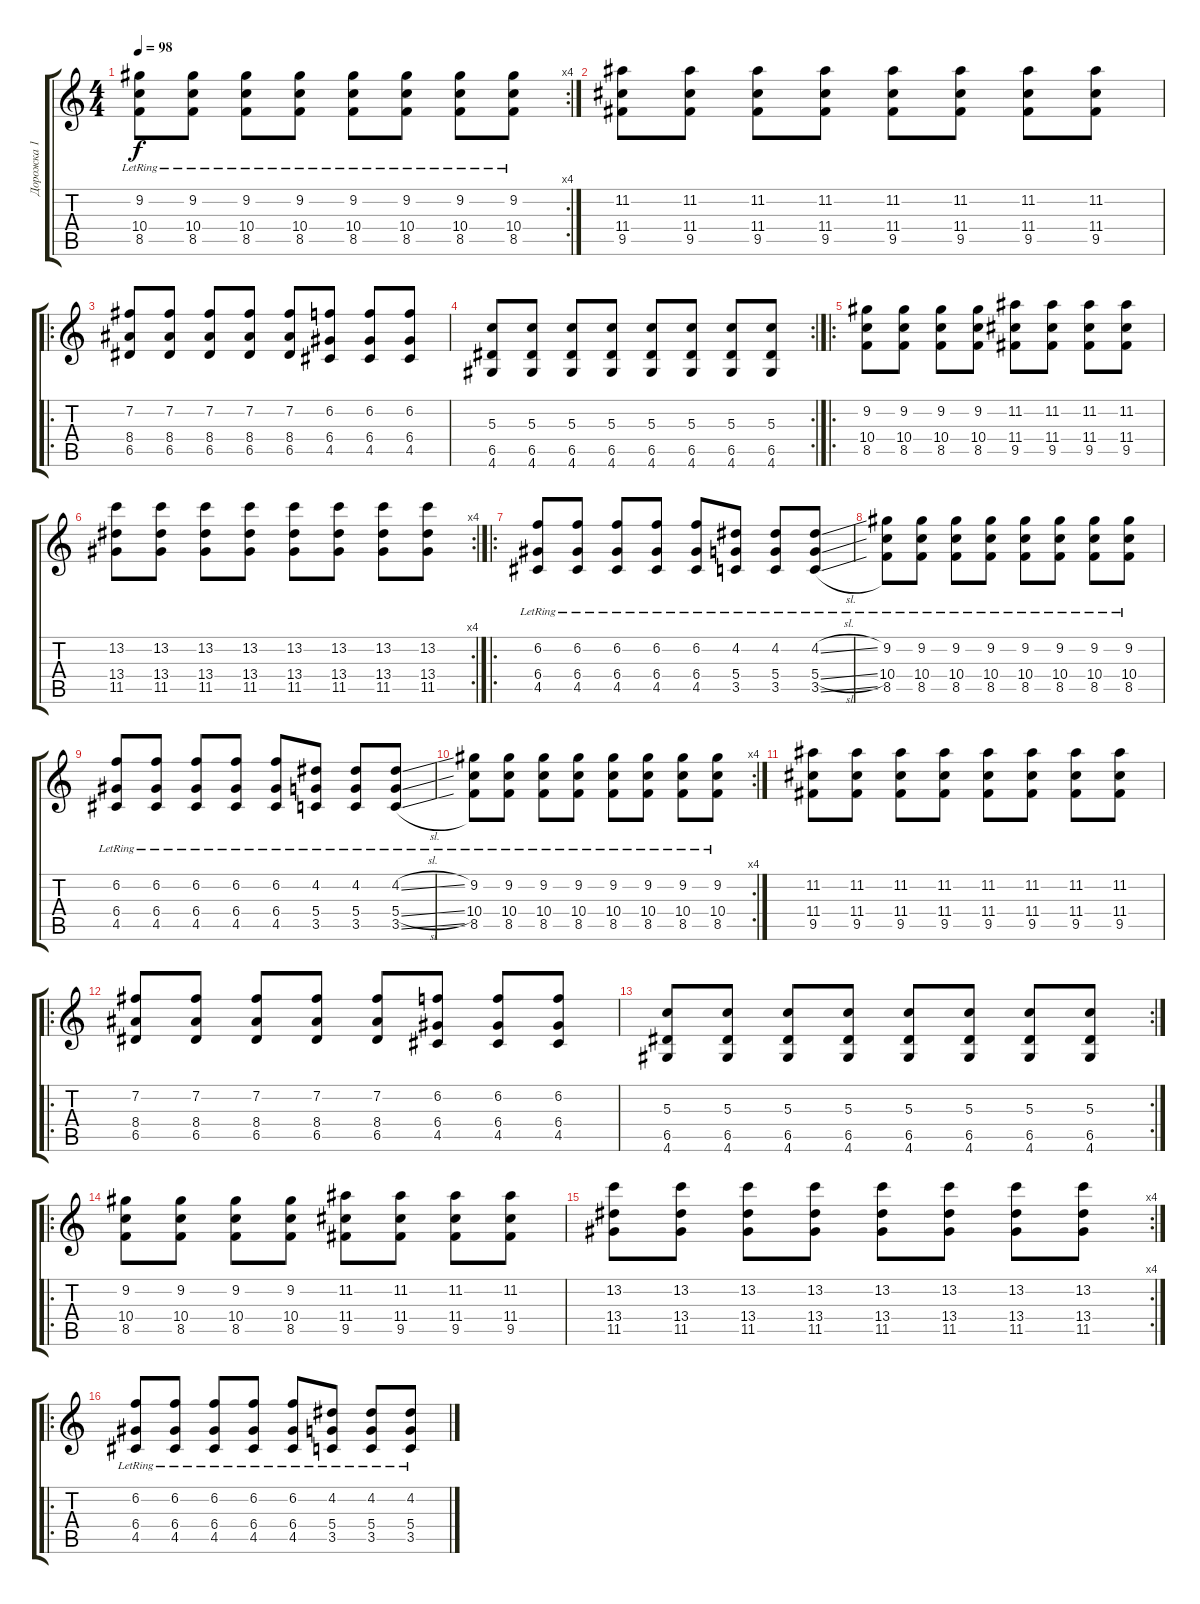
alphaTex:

\track ("Дорожка 1" "Дорожка 1") {instrument electricguitarclean}
\staff {score tabs}
\tuning (E4 B3 G3 D3 A2 E2) {hide}
\rc 4
\ts (4 4)
\tempo 98
\clef g2
\ks c
(9.2{lr} 10.4 8.5).8{dy f} (9.2{lr} 10.4 8.5).8 (9.2{lr} 10.4 8.5).8 (9.2{lr} 10.4 8.5).8 (9.2{lr} 10.4 8.5).8 (9.2{lr} 10.4 8.5).8 (9.2{lr} 10.4 8.5).8 (9.2{lr} 10.4 8.5).8 |
(11.2 11.4 9.5).8 (11.2 11.4 9.5).8 (11.2 11.4 9.5).8 (11.2 11.4 9.5).8 (11.2 11.4 9.5).8 (11.2 11.4 9.5).8 (11.2 11.4 9.5).8 (11.2 11.4 9.5).8 |
\ro
(7.2 8.4 6.5).8 (7.2 8.4 6.5).8 (7.2 8.4 6.5).8 (7.2 8.4 6.5).8 (7.2 8.4 6.5).8 (6.2 6.4 4.5).8 (6.2 6.4 4.5).8 (6.2 6.4 4.5).8 |
\rc 2
(5.3 6.5 4.6).8 (5.3 6.5 4.6).8 (5.3 6.5 4.6).8 (5.3 6.5 4.6).8 (5.3 6.5 4.6).8 (5.3 6.5 4.6).8 (5.3 6.5 4.6).8 (5.3 6.5 4.6).8 |
\ro
(9.2 10.4 8.5).8 (9.2 10.4 8.5).8 (9.2 10.4 8.5).8 (9.2 10.4 8.5).8 (11.2 11.4 9.5).8 (11.2 11.4 9.5).8 (11.2 11.4 9.5).8 (11.2 11.4 9.5).8 |
\rc 4
(13.2 13.4 11.5).8 (13.2 13.4 11.5).8 (13.2 13.4 11.5).8 (13.2 13.4 11.5).8 (13.2 13.4 11.5).8 (13.2 13.4 11.5).8 (13.2 13.4 11.5).8 (13.2 13.4 11.5).8 |
\ro
(6.2{lr} 6.4 4.5).8 (6.2{lr} 6.4 4.5).8 (6.2{lr} 6.4 4.5).8 (6.2{lr} 6.4 4.5).8 (6.2{lr} 6.4 4.5).8 (4.2{lr} 5.4 3.5).8 (4.2{lr} 5.4 3.5).8 (4.2{sl lr} 5.4{sl} 3.5{sl}).8 |
(9.2{lr} 10.4 8.5).8 (9.2{lr} 10.4 8.5).8 (9.2{lr} 10.4 8.5).8 (9.2{lr} 10.4 8.5).8 (9.2{lr} 10.4 8.5).8 (9.2{lr} 10.4 8.5).8 (9.2{lr} 10.4 8.5).8 (9.2{lr} 10.4 8.5).8 |
(6.2{lr} 6.4 4.5).8 (6.2{lr} 6.4 4.5).8 (6.2{lr} 6.4 4.5).8 (6.2{lr} 6.4 4.5).8 (6.2{lr} 6.4 4.5).8 (4.2{lr} 5.4 3.5).8 (4.2{lr} 5.4 3.5).8 (4.2{sl lr} 5.4{sl} 3.5{sl}).8 |
\rc 4
(9.2{lr} 10.4 8.5).8 (9.2{lr} 10.4 8.5).8 (9.2{lr} 10.4 8.5).8 (9.2{lr} 10.4 8.5).8 (9.2{lr} 10.4 8.5).8 (9.2{lr} 10.4 8.5).8 (9.2{lr} 10.4 8.5).8 (9.2{lr} 10.4 8.5).8 |
(11.2 11.4 9.5).8 (11.2 11.4 9.5).8 (11.2 11.4 9.5).8 (11.2 11.4 9.5).8 (11.2 11.4 9.5).8 (11.2 11.4 9.5).8 (11.2 11.4 9.5).8 (11.2 11.4 9.5).8 |
\ro
(7.2 8.4 6.5).8 (7.2 8.4 6.5).8 (7.2 8.4 6.5).8 (7.2 8.4 6.5).8 (7.2 8.4 6.5).8 (6.2 6.4 4.5).8 (6.2 6.4 4.5).8 (6.2 6.4 4.5).8 |
\rc 2
(5.3 6.5 4.6).8 (5.3 6.5 4.6).8 (5.3 6.5 4.6).8 (5.3 6.5 4.6).8 (5.3 6.5 4.6).8 (5.3 6.5 4.6).8 (5.3 6.5 4.6).8 (5.3 6.5 4.6).8 |
\ro
(9.2 10.4 8.5).8 (9.2 10.4 8.5).8 (9.2 10.4 8.5).8 (9.2 10.4 8.5).8 (11.2 11.4 9.5).8 (11.2 11.4 9.5).8 (11.2 11.4 9.5).8 (11.2 11.4 9.5).8 |
\rc 4
(13.2 13.4 11.5).8 (13.2 13.4 11.5).8 (13.2 13.4 11.5).8 (13.2 13.4 11.5).8 (13.2 13.4 11.5).8 (13.2 13.4 11.5).8 (13.2 13.4 11.5).8 (13.2 13.4 11.5).8 |
\ro
(6.2{lr} 6.4 4.5).8 (6.2{lr} 6.4 4.5).8 (6.2{lr} 6.4 4.5).8 (6.2{lr} 6.4 4.5).8 (6.2{lr} 6.4 4.5).8 (4.2{lr} 5.4 3.5).8 (4.2{lr} 5.4 3.5).8 (4.2{sl lr} 5.4{sl} 3.5{sl}).8
